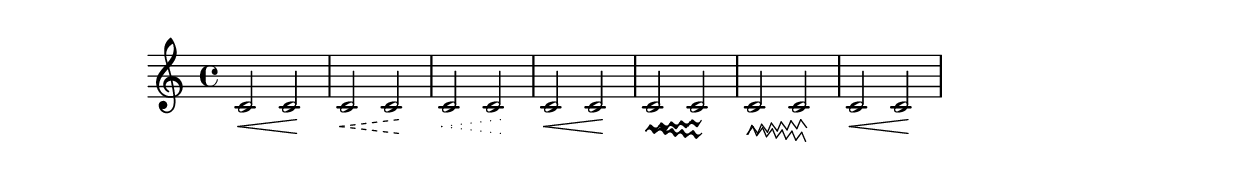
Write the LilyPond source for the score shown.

%% DO NOT EDIT this file manually; it is automatically
%% generated from LSR http://lsr.dsi.unimi.it
%% Make any changes in LSR itself, or in Documentation/snippets/new/ ,
%% and then run scripts/auxiliar/makelsr.py
%%
%% This file is in the public domain.
\version "2.14.0"

\header {
  lsrtags = "expressive-marks, tweaks-and-overrides"

%% Translation of GIT committish: 59caa3adce63114ca7972d18f95d4aadc528ec3d
  texidoces = "
Los reguladores pueden imprimirse en uno cualquiera de los estilos de
@code{line-interface}: discontinuo, punteado, línea, trino o zig-zag.

"
  doctitlees = "Reguladores con distintos estilos de línea"



  texidoc = "
Hairpins can take any style from @code{line-interface} - dashed-line,
dotted-line, line, trill or zigzag.

"
  doctitle = "Hairpins with different line styles"
} % begin verbatim

\relative c' {
  c2\< c\!
  \override Hairpin #'style = #'dashed-line
  c2\< c\!
  \override Hairpin #'style = #'dotted-line
  c2\< c\!
  \override Hairpin #'style = #'line
  c2\< c\!
  \override Hairpin #'style = #'trill
  c2\< c\!
  \override Hairpin #'style = #'zigzag
  c2\< c\!
  \revert Hairpin #'style
  c2\< c\!
}

